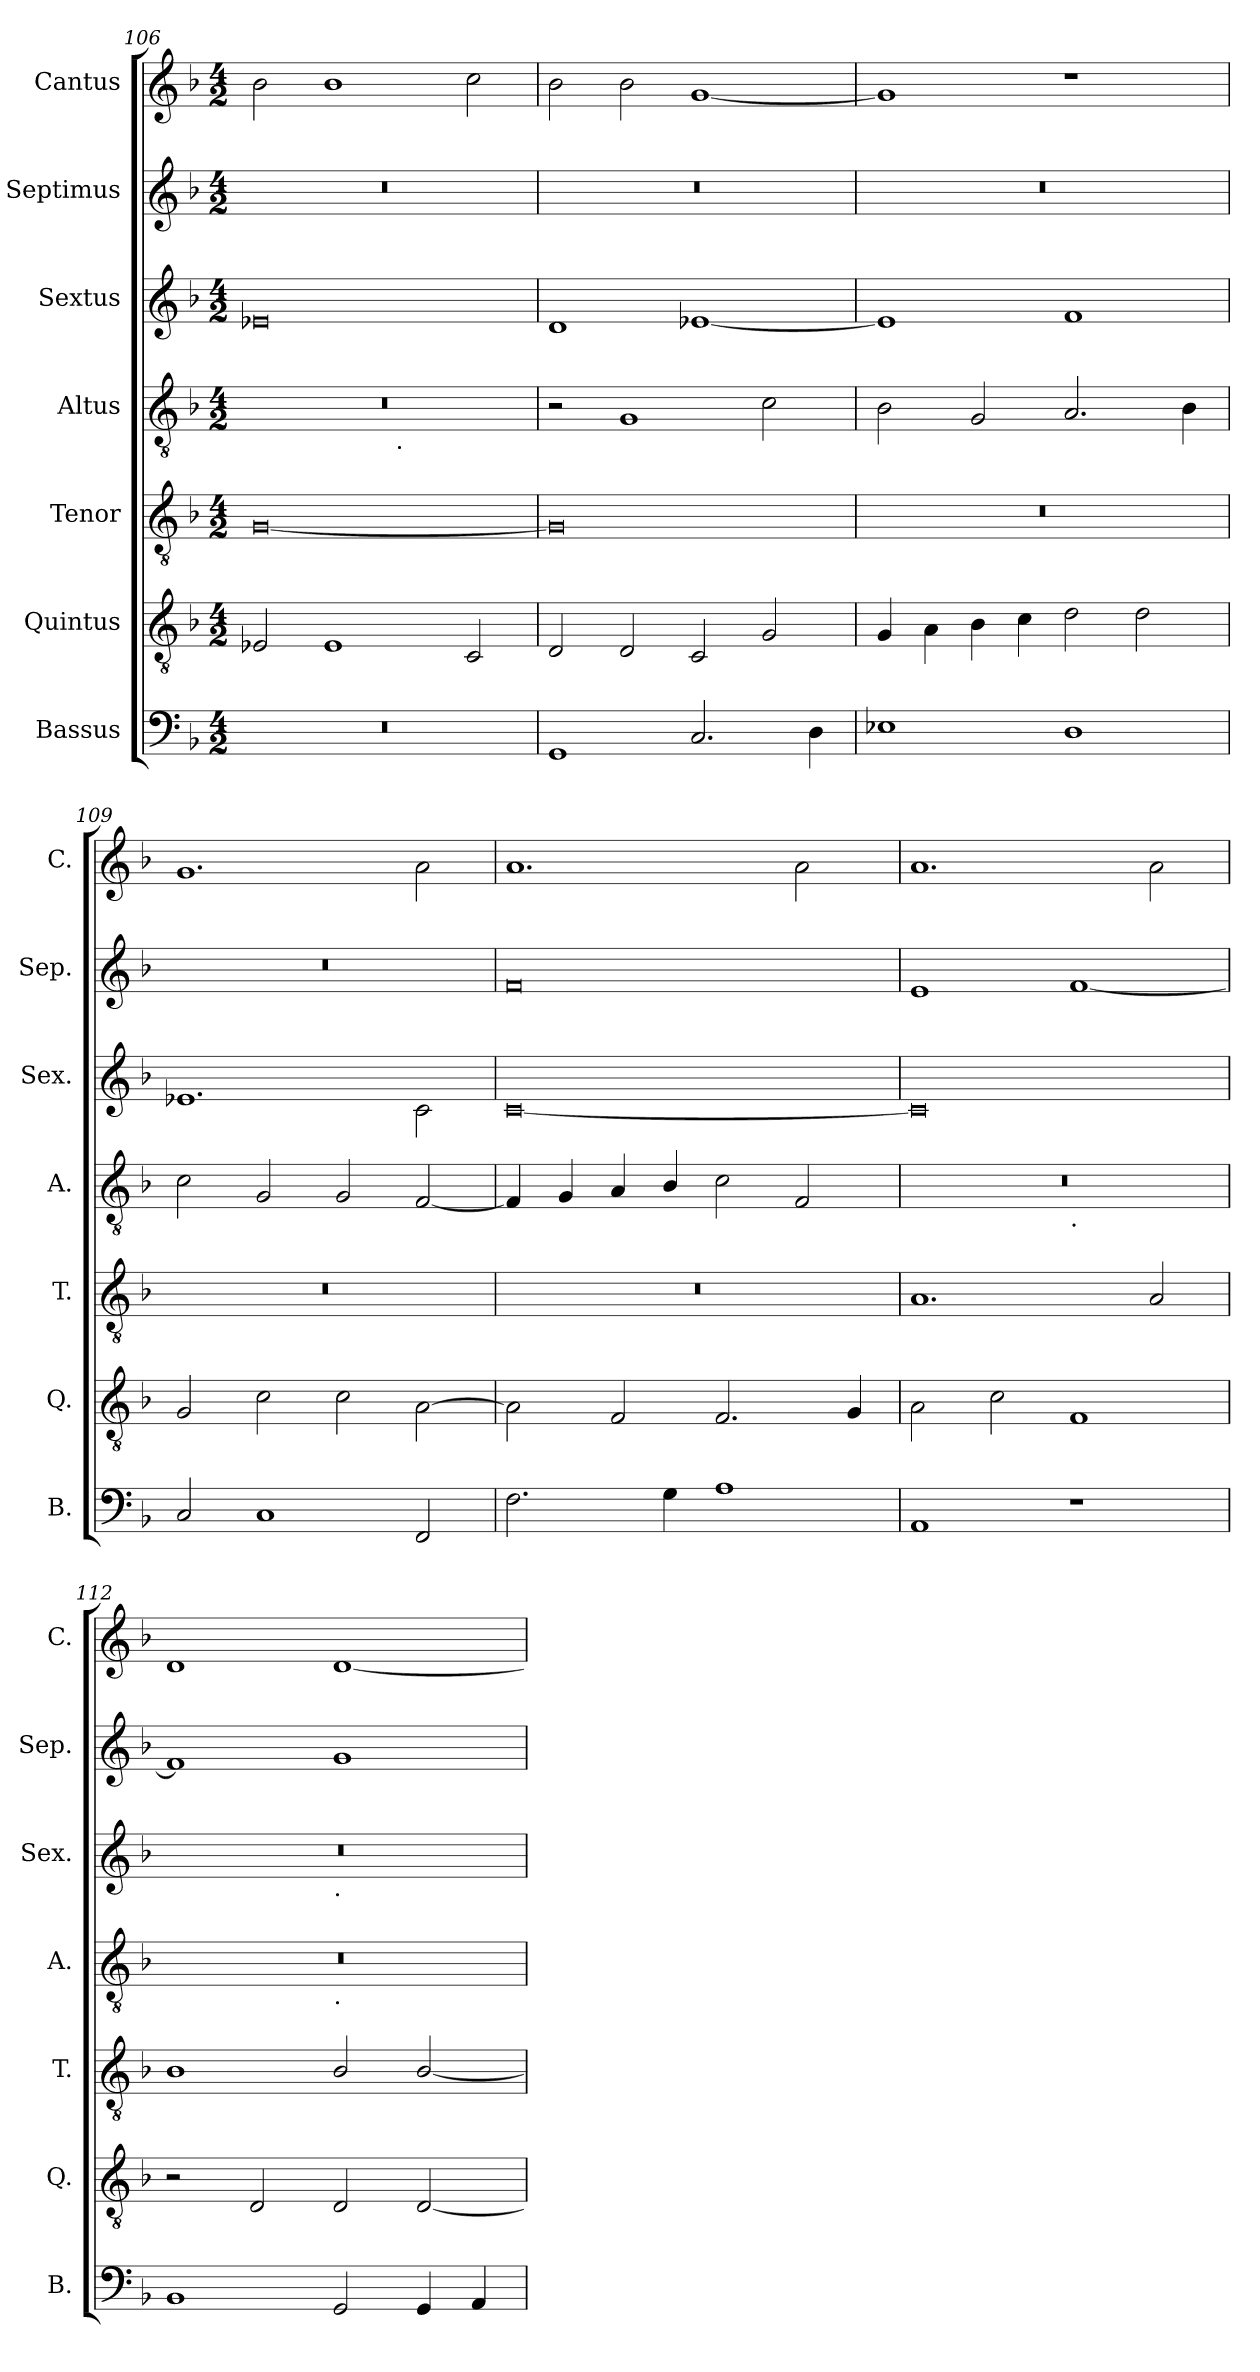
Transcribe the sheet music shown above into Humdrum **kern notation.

**kern	**kern	**kern	**kern	**kern	**kern	**kern
*part7	*part6	*part5	*part4	*part3	*part2	*part1
*staff7	*staff6	*staff5	*staff4	*staff3	*staff2	*staff1
*I"Bassus	*I"Quintus	*I"Tenor	*I"Altus	*I"Sextus	*I"Septimus	*I"Cantus
*I'B.	*I'Q.	*I'T.	*I'A.	*I'Sex.	*I'Sep.	*I'C.
*clefF4	*clefGv2	*clefGv2	*clefGv2	*clefG2	*clefG2	*clefG2
*k[b-]	*k[b-]	*k[b-]	*k[b-]	*k[b-]	*k[b-]	*k[b-]
*F:	*F:	*F:	*F:	*F:	*F:	*F:
*M4/2	*M4/2	*M4/2	*M4/2	*M4/2	*M4/2	*M4/2
=106	=106	=106	=106	=106	=106	=106
*	*	*	*^	*	*	*
0r	2E-X/	[0G	0r	1ryy	0e-X	0r	2b-\
.	1E-	.	.	.	.	.	1b-
!	!	!	!	!LO:TX:b:t=.	!	!	!
.	.	.	.	1ryy	.	.	.
.	2C/	.	.	.	.	.	2cc\
*	*	*	*v	*v	*	*	*
=107	=107	=107	=107	=107	=107	=107
1GG	2D/	0G]	2r	1d	0r	2b-\
.	2D/	.	1G	.	.	2b-\
2.C/	2C/	.	.	[1e-X	.	[1g
.	2G/	.	2c\	.	.	.
4D\	.	.	.	.	.	.
=108	=108	=108	=108	=108	=108	=108
1E-X	4G/	0r	2B-\	1e-]	0r	1g]
.	4A\	.	.	.	.	.
.	4B-\	.	2G/	.	.	.
.	4c\	.	.	.	.	.
1D	2d\	.	2.A/	1f	.	1r
.	2d\	.	.	.	.	.
.	.	.	4B-\	.	.	.
=109	=109	=109	=109	=109	=109	=109
2C/	2G/	0r	2c\	1.e-X	0r	1.g
1C	2c\	.	2G/	.	.	.
.	2c\	.	2G/	.	.	.
2FF/	[2A\	.	[2F/	2c\	.	2a\
=110	=110	=110	=110	=110	=110	=110
2.F\	2A\]	0r	4F/]	[0c	0f	1.a
.	.	.	4G/	.	.	.
.	2F/	.	4A/	.	.	.
4G\	.	.	4B-/	.	.	.
1A	2.F/	.	2c\	.	.	.
.	.	.	2F/	.	.	2a\
.	4G/	.	.	.	.	.
=111	=111	=111	=111	=111	=111	=111
*	*	*	*^	*	*	*
1AA	2A\	1.A	0r	1ryy	0c]	1e	1.a
.	2c\	.	.	.	.	.	.
!	!	!	!	!LO:TX:b:t=.	!	!	!
1r	1F	.	.	1ryy	.	[1f	.
.	.	2A/	.	.	.	.	2a\
!!LO:PB:g=z
=112	=112	=112	=112	=112	=112	=112	=112
*	*	*	*	*	*^	*	*
1BB-	2r	1B-	0r	1ryy	0r	1ryy	1f]	1d
.	2D/	.	.	.	.	.	.	.
!	!	!	!	!	!	!LO:TX:b:t=.	!	!
!	!	!	!	!LO:TX:b:t=.	!	!	!	!
2GG/	2D/	2B-/	.	1ryy	.	1ryy	1g	[1d
4GG/	[2D/	[2B-/	.	.	.	.	.	.
4AA/	.	.	.	.	.	.	.	.
*	*	*	*v	*v	*	*	*	*
*	*	*	*	*v	*v	*	*
=	=	=	=	=	=	=
*-	*-	*-	*-	*-	*-	*-
